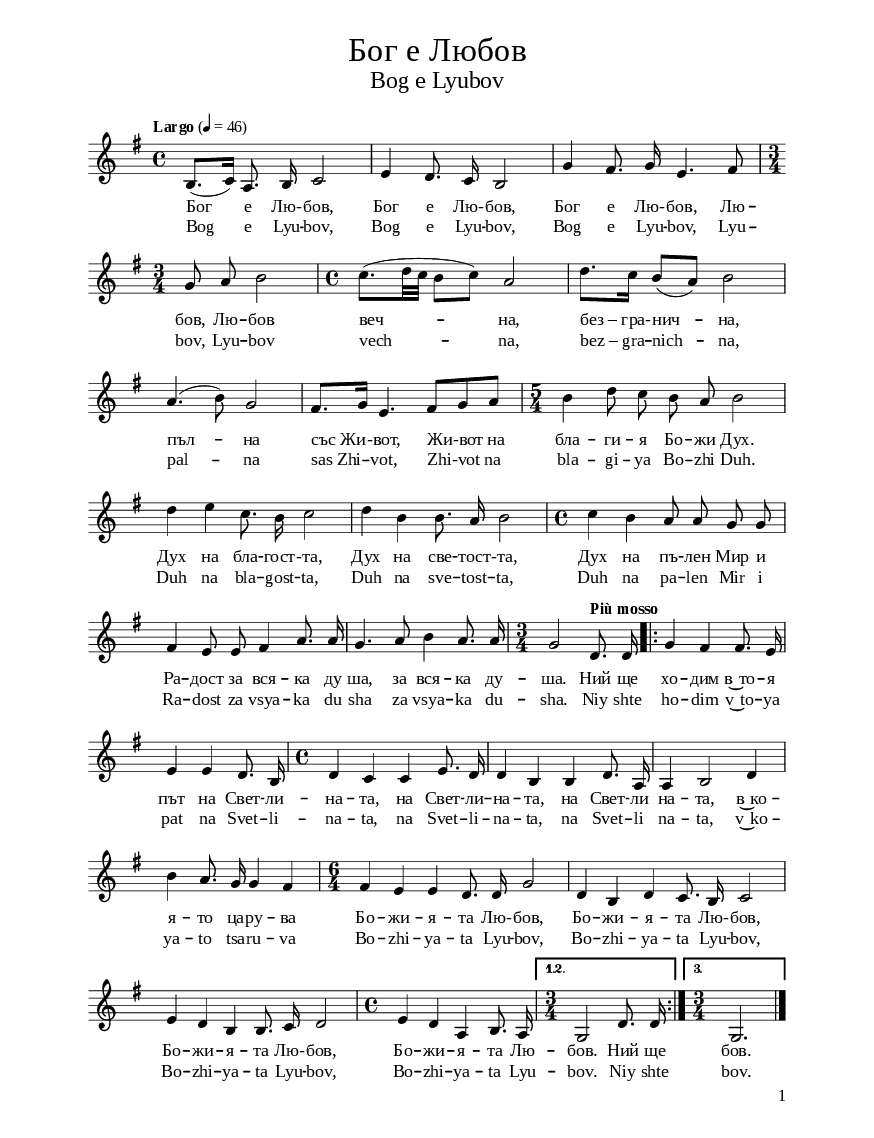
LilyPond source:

\version "2.24.0"

% include paper part and global functions
\include "include/globals.ily"

\bookpart {
  \label #'ref082
  \tocItem \markup "Бог е Любов – Bog e Lyubov"
  \include "include/bookpart-paper.ily"
  \score {
    \include "include/score-layout.ily"

    \new Voice \relative c' {
      \clef treble
      \key g \major
      \time 4/4
      \tempoFunc "Largo" 4 "46"

      \autoBeamOff

      b8. [(c16)] a8. b16 c2 |
      e4 d8. c16 b2 |
      g'4 fis8. g16 e4. fis8 | \break

      \time 3/4 g8 a8 b2 |
      \time 4/4 c8. [(d32 c32] b8 [c8]) a2 |
      d8. [c16] b8 [(a8)] b2 | \break

      a4. (b8) g2 |
      fis8. [g16] e4. fis8 [g8 a8] |
      \time 5/4 b4 d8 c8 b8 a8 b2 | \break

      d4 e4 c8. b16 c2 |
      d4 b4 b8. a16 b2 |
      \time 4/4 c4 b4 a8 a8 g8 g8 | \break

      fis4 e8 e8 fis4 a8. a16 |
      g4. a8 b4 a8. a16 |
      \time 3/4 g2 \tempo "Più mosso"  d8. d16 |
      \repeat volta 3 {
        g4 fis4 fis8. e16 | \break

        e4 e4 d8. b16 |
        \time 4/4 d4 c4 c4 e8. d16 |
        d4 b4 b4 d8. a16 |
        a4 b2 d4 | \break

        b'4 a8. g16 g4 fis4 |
        \time 6/4 fis4 e4 e4 d8. d16 g2 |
        d4 b4 d4 c8. b16 c2 | \break

        e4 d4 b4 b8. c16 d2 |
        \time 4/4 e4 d4 a4 b8. a16 |
      } % repeat
      \alternative {
        { \time 3/4 g2 d'8. d16 }
        { \time 3/4 g,2.  \bar "|." }
      }
    }

    \addlyrics {
      Бог е "Лю-" -- бов, | Бог е "Лю-" -- бов, | Бог е "Лю-" -- бов, Лю -- |
      бов, Лю -- бов  | веч -- на, | "без – гра-" -- нич -- на, |
      пъл -- на | със_Жи -- "-вот," "Жи-вот на" | бла -- ги -- я Бо -- жи  Дух.
      Дух на бла -- гост -- "-та," | Дух на све -- тост -- "-та," | Дух на пъ -- лен Мир и |
      Ра -- дост за вся -- ка ду | ша, за вся -- ка ду -- | ша. Ний щe | хо -- дим в~то -- я |
      път  на Свет -- ли -- | на -- та, на Свет -- ли -- | на -- та, на Свет -- ли | на -- та, в~ко -- |
      я -- то ца -- ру -- ва | Бо -- жи -- я -- та "Лю-" -- бов, | Бо -- жи -- я -- та "Лю-" -- бов, |
      Бо -- жи -- я -- та "Лю-" -- бов, | Бо -- жи -- я -- та Лю -- | бов. Ний ще | бов.}
      \addlyrics {
        Bog e Lyu -- bov, | Bog e Lyu -- bov, | Bog e Lyu -- bov, Lyu -- |
        bov, Lyu -- bov  | vech -- na, | "bez – gra" -- nich -- na, |
        pal -- na | sas_Zhi -- vot, "Zhi-vot na" | bla -- gi -- ya Bo -- zhi  Duh. |
        Duh na bla -- gost -- ta, | Duh na sve -- tost -- ta, | Duh na pa -- len Mir i |
        Ra -- dost za vsya -- ka du | sha za vsya -- ka du -- | sha. Niy shte | ho -- dim v~to -- ya |
        pat  na Svet -- li -- | na -- ta, na Svet -- li -- | na -- ta, na Svet -- li | na -- ta, v~ko -- |
        ya -- to tsa -- ru -- va | Bo -- zhi -- ya -- ta Lyu -- bov, | Bo -- zhi -- ya -- ta Lyu -- bov, |
        Bo -- zhi -- ya -- ta Lyu -- bov, | Bo -- zhi -- ya -- ta Lyu -- | bov. Niy shte | bov.}
        \header {
          title = \titleFunc "Бог е Любов" "Bog e Lyubov"
        }

        \midi{}

      } % score
      
      % include foreign translation(s) of the song
      \version "2.20.0"

\markup \fill-line { \fontsize #deTitleFontSize "Gott ist Liebe" }
\markup \null
\markup \null
\markup \fontsize #deCoupletFontSize {
  \hspace #10
  \override #`(baseline-skip . ,deCoupletBaselineSkip)

  \column {

    \line { " "  Gott ist Liebe, Gott ist Liebe, }

    \line { " " Gott ist Liebe, Liebe,}

    \line { " " ewige, grenzenlose Liebe, }

    \line { " " voll mit Leben, }

    \line { " " das Leben des gütigen Geist Gottes. }

    \line { " " Der Geist der Güte, }

    \line { " " der Geist der Heiligkeit,}

    \line { " " der Geist des vollen Friedens und der Freude für jede Seele.}

    \line { " " Wir werden auf diesem Weg des Lichtes gehen, (3)  }
    \line { " " in welchem die göttliche Liebe herrscht. (3)}



  }


}


      } % bookpart
